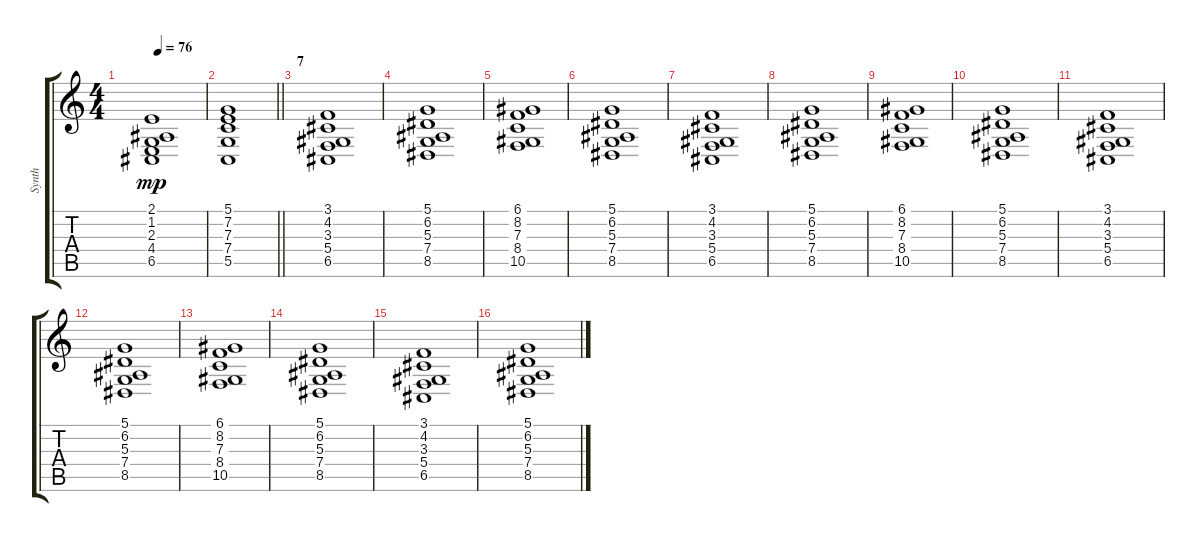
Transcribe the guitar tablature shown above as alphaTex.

\track ("Synth" "Synth") {instrument stringensemble1}
\staff {score tabs}
\tuning (D4 A3 F3 C3 G2 D2) {hide}
\ts (4 4)
\tempo 76
\clef g2
\ks c
(2.1 1.2 2.3 4.4 6.5).1{dy mp} |
\barLineRight lightlight
(5.1 7.2 7.3 7.4 5.5).1 |
\section ("" "7")
(3.1 4.2 3.3 5.4 6.5).1 |
(5.1 6.2 5.3 7.4 8.5).1 |
(6.1 8.2 7.3 8.4 10.5).1 |
(5.1 6.2 5.3 7.4 8.5).1 |
(3.1 4.2 3.3 5.4 6.5).1 |
(5.1 6.2 5.3 7.4 8.5).1 |
(6.1 8.2 7.3 8.4 10.5).1 |
(5.1 6.2 5.3 7.4 8.5).1 |
(3.1 4.2 3.3 5.4 6.5).1 |
(5.1 6.2 5.3 7.4 8.5).1 |
(6.1 8.2 7.3 8.4 10.5).1 |
(5.1 6.2 5.3 7.4 8.5).1 |
(3.1 4.2 3.3 5.4 6.5).1 |
(5.1 6.2 5.3 7.4 8.5).1
